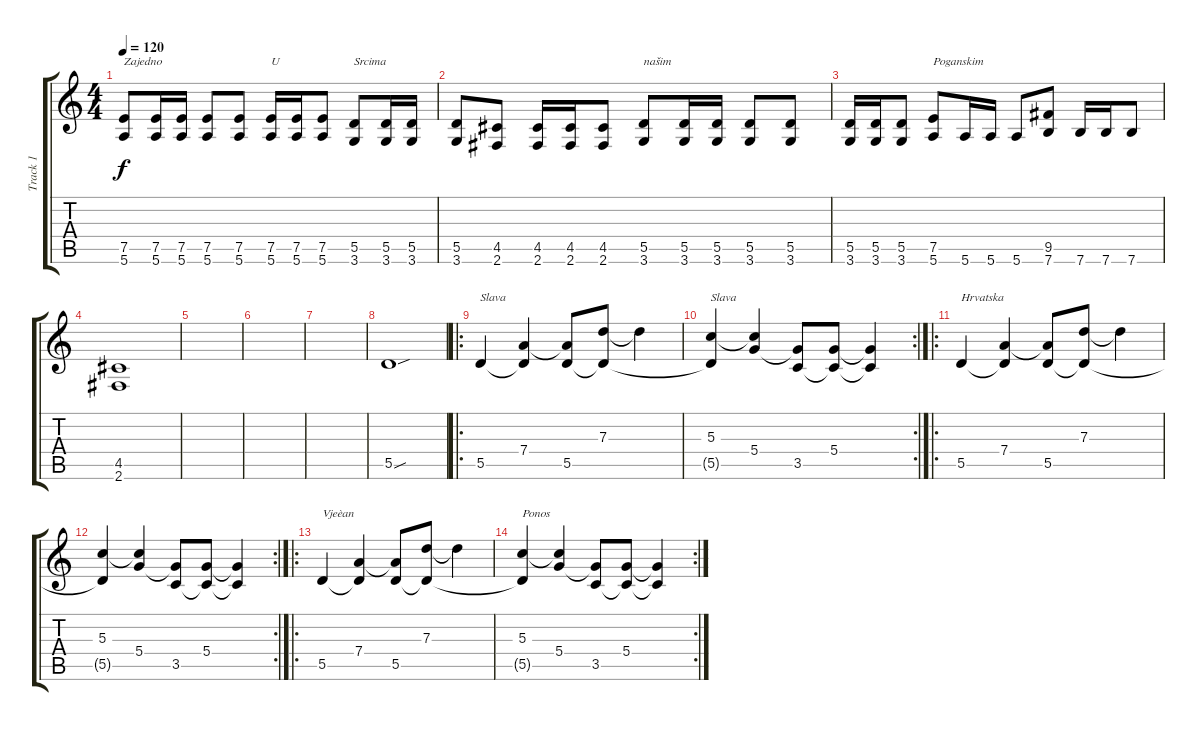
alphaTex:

\track ("Track 1" "Track 1") {instrument distortionguitar}
\staff {score tabs}
\tuning (E4 B3 G3 D3 A2 E2) {hide}
\ts (4 4)
\tempo 120
\clef g2
\ks c
(7.5 5.6).8{txt "Zajedno" dy f} (7.5 5.6).16 (7.5 5.6).16 (7.5 5.6).8 (7.5 5.6).8 (7.5 5.6).16{txt "U "} (7.5 5.6).16 (7.5 5.6).8 (5.5 3.6).8{txt "Srcima"} (5.5 3.6).16 (5.5 3.6).16 |
(5.5 3.6).8 (4.5 2.6).8 (4.5 2.6).16 (4.5 2.6).16 (4.5 2.6).8 (5.5 3.6).8{txt "našim"} (5.5 3.6).16 (5.5 3.6).16 (5.5 3.6).8 (5.5 3.6).8 |
(5.5 3.6).16 (5.5 3.6).16 (5.5 3.6).8 (7.5 5.6).8{txt "Poganskim"} 5.6.16 5.6.16 5.6.8 (9.5 7.6).8 7.6.16 7.6.16 7.6.8 |
(4.5 2.6).1 |
|
|
|
5.5{sou}.1 |
\ro
5.5.4{txt "Slava"} (7.4 5.5{t}).4 (7.4{t} 5.5).8 (7.3 5.5{t}).8 7.3{t}.4 |
\rc 2
(5.3 5.5{t}).4{txt "Slava"} (5.3{t} 5.4).4 (5.4{t} 3.5).8 (5.4 3.5{t}).8 (5.4{t} 3.5{t}).4 |
\ro
5.5.4{txt "Hrvatska"} (7.4 5.5{t}).4 (7.4{t} 5.5).8 (7.3 5.5{t}).8 7.3{t}.4 |
\rc 2
(5.3 5.5{t}).4 (5.3{t} 5.4).4 (5.4{t} 3.5).8 (5.4 3.5{t}).8 (5.4{t} 3.5{t}).4 |
\ro
5.5.4{txt "Vjeèan"} (7.4 5.5{t}).4 (7.4{t} 5.5).8 (7.3 5.5{t}).8 7.3{t}.4 |
\rc 2
(5.3 5.5{t}).4{txt "Ponos"} (5.3{t} 5.4).4 (5.4{t} 3.5).8 (5.4 3.5{t}).8 (5.4{t} 3.5{t}).4
